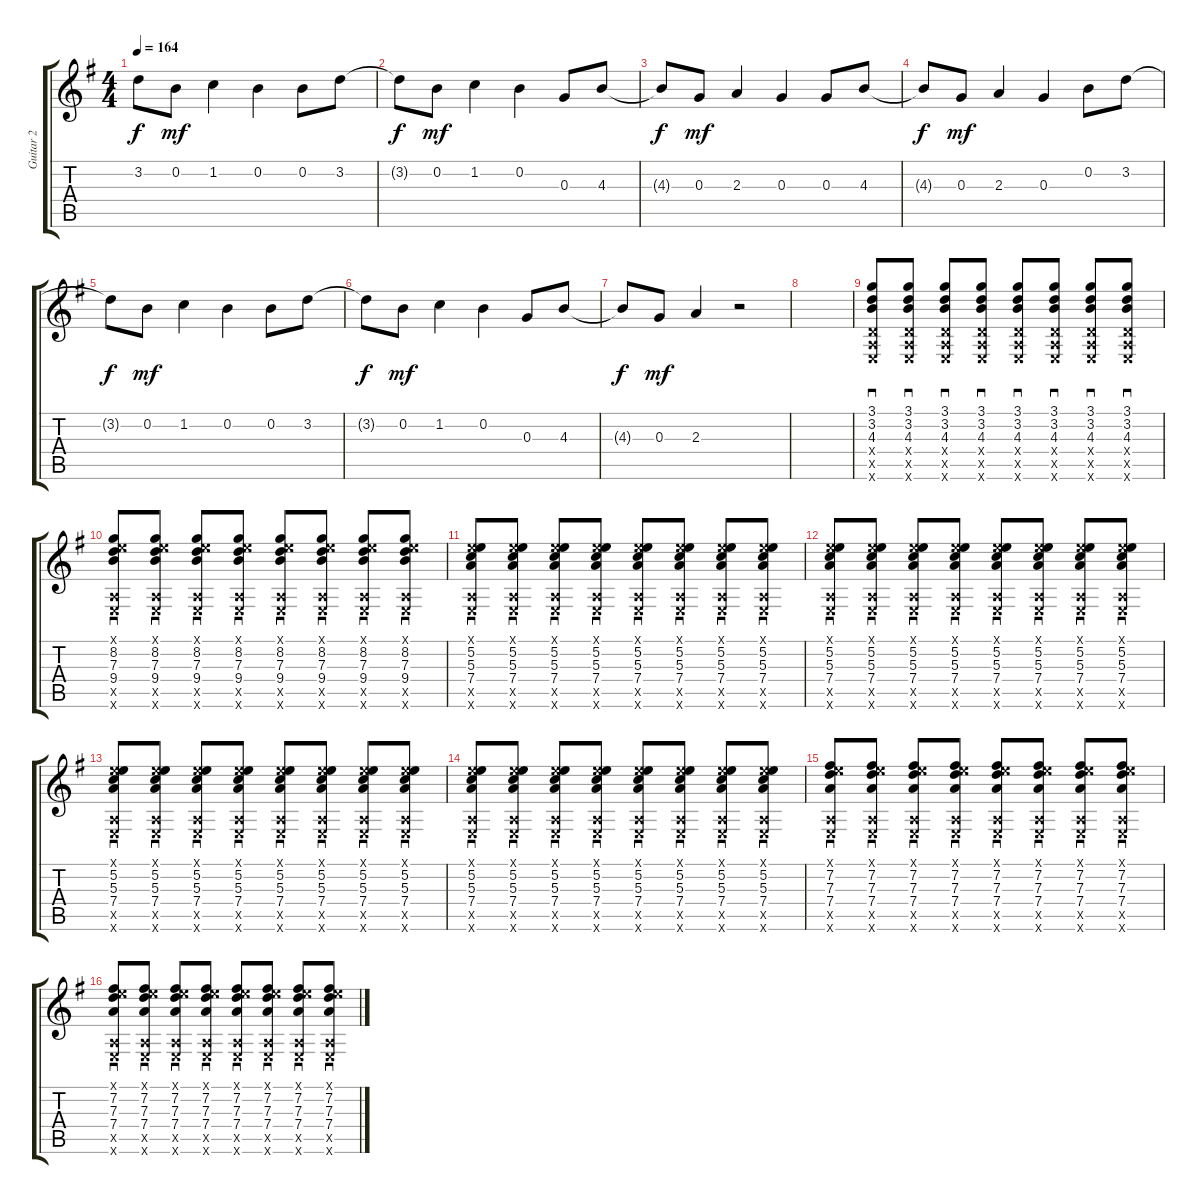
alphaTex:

\track ("Guitar 2" "Guitar 2") {instrument electricguitarclean}
\staff {score tabs}
\tuning (E4 B3 G3 D3 A2 E2) {hide}
\ts (4 4)
\tempo 164
\clef g2
\ks g
3.2{t}.8{dy f} 0.2.8{dy mf} 1.2.4 0.2.4 0.2.8 3.2.8 |
3.2{t}.8{dy f} 0.2.8{dy mf} 1.2.4 0.2.4 0.3.8 4.3.8 |
4.3{t}.8{dy f} 0.3.8{dy mf} 2.3.4 0.3.4 0.3.8 4.3.8 |
4.3{t}.8{dy f} 0.3.8{dy mf} 2.3.4 0.3.4 0.2.8 3.2.8 |
3.2{t}.8{dy f} 0.2.8{dy mf} 1.2.4 0.2.4 0.2.8 3.2.8 |
3.2{t}.8{dy f} 0.2.8{dy mf} 1.2.4 0.2.4 0.3.8 4.3.8 |
4.3{t}.8{dy f} 0.3.8{dy mf} 2.3.4 r.2 |
|
(3.1 3.2 4.3 0.4{x} 0.5{x} 0.6{x}).8{sd} (3.1 3.2 4.3 0.4{x} 0.5{x} 0.6{x}).8{sd} (3.1 3.2 4.3 0.4{x} 0.5{x} 0.6{x}).8{sd} (3.1 3.2 4.3 0.4{x} 0.5{x} 0.6{x}).8{sd} (3.1 3.2 4.3 0.4{x} 0.5{x} 0.6{x}).8{sd} (3.1 3.2 4.3 0.4{x} 0.5{x} 0.6{x}).8{sd} (3.1 3.2 4.3 0.4{x} 0.5{x} 0.6{x}).8{sd} (3.1 3.2 4.3 0.4{x} 0.5{x} 0.6{x}).8{sd} |
(0.1{x} 8.2 7.3 9.4 0.5{x} 0.6{x}).8{sd} (0.1{x} 8.2 7.3 9.4 0.5{x} 0.6{x}).8{sd} (0.1{x} 8.2 7.3 9.4 0.5{x} 0.6{x}).8{sd} (0.1{x} 8.2 7.3 9.4 0.5{x} 0.6{x}).8{sd} (0.1{x} 8.2 7.3 9.4 0.5{x} 0.6{x}).8{sd} (0.1{x} 8.2 7.3 9.4 0.5{x} 0.6{x}).8{sd} (0.1{x} 8.2 7.3 9.4 0.5{x} 0.6{x}).8{sd} (0.1{x} 8.2 7.3 9.4 0.5{x} 0.6{x}).8{sd} |
(0.1{x} 5.2 5.3 7.4 0.5{x} 0.6{x}).8{sd} (0.1{x} 5.2 5.3 7.4 0.5{x} 0.6{x}).8{sd} (0.1{x} 5.2 5.3 7.4 0.5{x} 0.6{x}).8{sd} (0.1{x} 5.2 5.3 7.4 0.5{x} 0.6{x}).8{sd} (0.1{x} 5.2 5.3 7.4 0.5{x} 0.6{x}).8{sd} (0.1{x} 5.2 5.3 7.4 0.5{x} 0.6{x}).8{sd} (0.1{x} 5.2 5.3 7.4 0.5{x} 0.6{x}).8{sd} (0.1{x} 5.2 5.3 7.4 0.5{x} 0.6{x}).8{sd} |
(0.1{x} 5.2 5.3 7.4 0.5{x} 0.6{x}).8{sd} (0.1{x} 5.2 5.3 7.4 0.5{x} 0.6{x}).8{sd} (0.1{x} 5.2 5.3 7.4 0.5{x} 0.6{x}).8{sd} (0.1{x} 5.2 5.3 7.4 0.5{x} 0.6{x}).8{sd} (0.1{x} 5.2 5.3 7.4 0.5{x} 0.6{x}).8{sd} (0.1{x} 5.2 5.3 7.4 0.5{x} 0.6{x}).8{sd} (0.1{x} 5.2 5.3 7.4 0.5{x} 0.6{x}).8{sd} (0.1{x} 5.2 5.3 7.4 0.5{x} 0.6{x}).8{sd} |
(0.1{x} 5.2 5.3 7.4 0.5{x} 0.6{x}).8{sd} (0.1{x} 5.2 5.3 7.4 0.5{x} 0.6{x}).8{sd} (0.1{x} 5.2 5.3 7.4 0.5{x} 0.6{x}).8{sd} (0.1{x} 5.2 5.3 7.4 0.5{x} 0.6{x}).8{sd} (0.1{x} 5.2 5.3 7.4 0.5{x} 0.6{x}).8{sd} (0.1{x} 5.2 5.3 7.4 0.5{x} 0.6{x}).8{sd} (0.1{x} 5.2 5.3 7.4 0.5{x} 0.6{x}).8{sd} (0.1{x} 5.2 5.3 7.4 0.5{x} 0.6{x}).8{sd} |
(0.1{x} 5.2 5.3 7.4 0.5{x} 0.6{x}).8{sd} (0.1{x} 5.2 5.3 7.4 0.5{x} 0.6{x}).8{sd} (0.1{x} 5.2 5.3 7.4 0.5{x} 0.6{x}).8{sd} (0.1{x} 5.2 5.3 7.4 0.5{x} 0.6{x}).8{sd} (0.1{x} 5.2 5.3 7.4 0.5{x} 0.6{x}).8{sd} (0.1{x} 5.2 5.3 7.4 0.5{x} 0.6{x}).8{sd} (0.1{x} 5.2 5.3 7.4 0.5{x} 0.6{x}).8{sd} (0.1{x} 5.2 5.3 7.4 0.5{x} 0.6{x}).8{sd} |
(0.1{x} 7.2 7.3 7.4 0.5{x} 0.6{x}).8{sd} (0.1{x} 7.2 7.3 7.4 0.5{x} 0.6{x}).8{sd} (0.1{x} 7.2 7.3 7.4 0.5{x} 0.6{x}).8{sd} (0.1{x} 7.2 7.3 7.4 0.5{x} 0.6{x}).8{sd} (0.1{x} 7.2 7.3 7.4 0.5{x} 0.6{x}).8{sd} (0.1{x} 7.2 7.3 7.4 0.5{x} 0.6{x}).8{sd} (0.1{x} 7.2 7.3 7.4 0.5{x} 0.6{x}).8{sd} (0.1{x} 7.2 7.3 7.4 0.5{x} 0.6{x}).8{sd} |
(0.1{x} 7.2 7.3 7.4 0.5{x} 0.6{x}).8{sd} (0.1{x} 7.2 7.3 7.4 0.5{x} 0.6{x}).8{sd} (0.1{x} 7.2 7.3 7.4 0.5{x} 0.6{x}).8{sd} (0.1{x} 7.2 7.3 7.4 0.5{x} 0.6{x}).8{sd} (0.1{x} 7.2 7.3 7.4 0.5{x} 0.6{x}).8{sd} (0.1{x} 7.2 7.3 7.4 0.5{x} 0.6{x}).8{sd} (0.1{x} 7.2 7.3 7.4 0.5{x} 0.6{x}).8{sd} (0.1{x} 7.2 7.3 7.4 0.5{x} 0.6{x}).8{sd}
